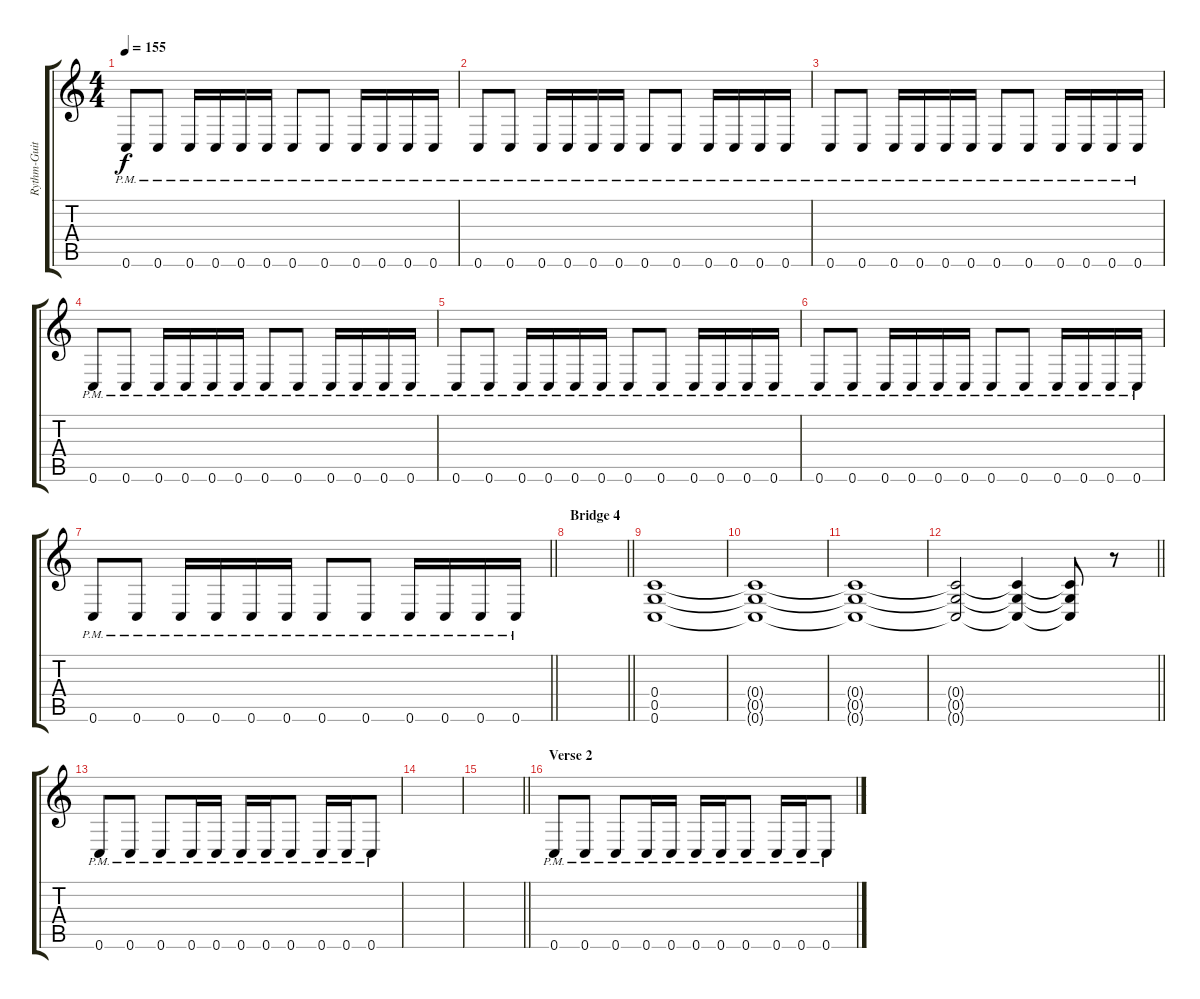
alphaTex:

\track ("Rythm-Guitar 2" "Rythm-Guit") {instrument distortionguitar}
\staff {score tabs}
\tuning (D4 A3 F3 C3 G2 C2) {hide}
\ts (4 4)
\tempo 155
\clef g2
\ks c
0.6{pm}.8{dy f} 0.6{pm}.8 0.6{pm}.16 0.6{pm}.16 0.6{pm}.16 0.6{pm}.16 0.6{pm}.8 0.6{pm}.8 0.6{pm}.16 0.6{pm}.16 0.6{pm}.16 0.6{pm}.16 |
0.6{pm}.8 0.6{pm}.8 0.6{pm}.16 0.6{pm}.16 0.6{pm}.16 0.6{pm}.16 0.6{pm}.8 0.6{pm}.8 0.6{pm}.16 0.6{pm}.16 0.6{pm}.16 0.6{pm}.16 |
0.6{pm}.8 0.6{pm}.8 0.6{pm}.16 0.6{pm}.16 0.6{pm}.16 0.6{pm}.16 0.6{pm}.8 0.6{pm}.8 0.6{pm}.16 0.6{pm}.16 0.6{pm}.16 0.6{pm}.16 |
0.6{pm}.8 0.6{pm}.8 0.6{pm}.16 0.6{pm}.16 0.6{pm}.16 0.6{pm}.16 0.6{pm}.8 0.6{pm}.8 0.6{pm}.16 0.6{pm}.16 0.6{pm}.16 0.6{pm}.16 |
0.6{pm}.8 0.6{pm}.8 0.6{pm}.16 0.6{pm}.16 0.6{pm}.16 0.6{pm}.16 0.6{pm}.8 0.6{pm}.8 0.6{pm}.16 0.6{pm}.16 0.6{pm}.16 0.6{pm}.16 |
0.6{pm}.8 0.6{pm}.8 0.6{pm}.16 0.6{pm}.16 0.6{pm}.16 0.6{pm}.16 0.6{pm}.8 0.6{pm}.8 0.6{pm}.16 0.6{pm}.16 0.6{pm}.16 0.6{pm}.16 |
\barLineRight lightlight
0.6{pm}.8 0.6{pm}.8 0.6{pm}.16 0.6{pm}.16 0.6{pm}.16 0.6{pm}.16 0.6{pm}.8 0.6{pm}.8 0.6{pm}.16 0.6{pm}.16 0.6{pm}.16 0.6{pm}.16 |
\section ("" "Bridge 4")
\barLineRight lightlight
|
(0.4 0.5 0.6).1 |
(0.4{t} 0.5{t} 0.6{t}).1 |
(0.4{t} 0.5{t} 0.6{t}).1 |
\barLineRight lightlight
(0.4{t} 0.5{t} 0.6{t}).2 (0.4{t} 0.5{t} 0.6{t}).4 (0.4{t} 0.5{t} 0.6{t}).8 r.8 |
0.6{pm}.8 0.6{pm}.8 0.6{pm}.8 0.6{pm}.16 0.6{pm}.16 0.6{pm}.16 0.6{pm}.16 0.6{pm}.8 0.6{pm}.16 0.6{pm}.16 0.6{pm}.8 |
|
\barLineRight lightlight
|
\section ("" "Verse 2")
0.6{pm}.8 0.6{pm}.8 0.6{pm}.8 0.6{pm}.16 0.6{pm}.16 0.6{pm}.16 0.6{pm}.16 0.6{pm}.8 0.6{pm}.16 0.6{pm}.16 0.6{pm}.8
